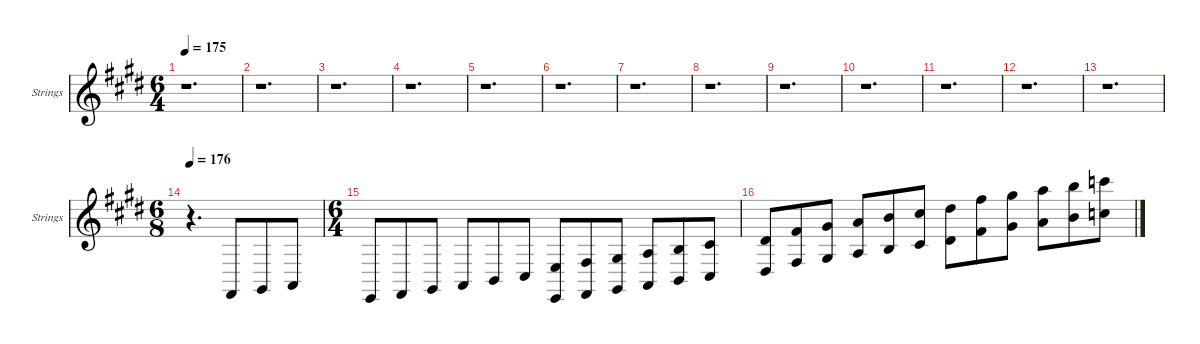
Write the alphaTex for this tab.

\defaultSystemsLayout 4
\hideDynamics
\bracketExtendMode nobrackets
\useSystemSignSeparator
\singleTrackTrackNamePolicy allsystems
\multiTrackTrackNamePolicy allsystems
\firstSystemTrackNameMode fullname
\otherSystemsTrackNameMode fullname
\firstSystemTrackNameOrientation horizontal
\otherSystemsTrackNameOrientation horizontal
\track ("Strings" "vln.") {instrument stringensemble1}
\staff {score}
\tuning (E4 B3 G3 D3 A2 C2)
\ts (6 4)
\tempo 175
\clef g2
\ks e
r.1{d dy mf beam Down} |
r.1{d beam Down} |
r.1{d beam Down} |
r.1{d beam Down} |
r.1{d beam Down} |
r.1{d beam Down} |
r.1{d beam Down} |
r.1{d beam Down} |
r.1{d beam Down} |
r.1{d beam Down} |
r.1{d beam Down} |
r.1{d beam Down} |
r.1{d beam Down} |
\ts (6 8)
\beaming (8 3 3 3 3)
\tempo 176
r.4{d beam Down} 6.6{acc #}.8{beam Up} 8.6{acc #}.8{beam Up} 0.5{acc forcenatural}.8{beam Up} |
\ts (6 4)
\beaming (8 3 3 3 3)
4.6{acc forcenatural}.8{beam Up} 6.6{acc #}.8{beam Up} 8.6{acc #}.8{beam Up beam split} 0.5{acc forcenatural}.8{beam Up} 2.5{acc forcenatural}.8{beam Up} 4.5{acc #}.8{beam Up} (2.4{acc forcenatural} 4.6{acc forcenatural}).8{beam Up} (4.4{acc #} 6.6{acc #}).8{beam Up} (6.4{acc #} 8.6{acc #}).8{beam Up beam split} (7.4{acc forcenatural} 0.5{acc forcenatural}).8{beam Up} (0.2{acc forcenatural} 2.5{acc forcenatural}).8{beam Up} (2.2{acc #} 4.5{acc #}).8{beam Up} |
(4.2{acc #} 6.5{acc #}).8{beam Up} (2.1{acc #} 4.4{acc #}).8{beam Up} (4.1{acc #} 6.4{acc #}).8{beam Up beam split} (5.1{acc forcenatural} 7.4{acc forcenatural}).8{beam Up} (7.1{acc forcenatural} 0.2{acc forcenatural}).8{beam Up} (9.1{acc #} 11.4{acc #}).8{beam Up} (11.1{acc #} 13.4{acc #}).8{beam Down} (14.1{acc #} 11.3{acc #}).8{beam Down} (16.1{acc #} 13.3{acc #}).8{beam Down beam split} (17.1{acc forcenatural} 14.3{acc forcenatural}).8{beam Down} (19.1{acc forcenatural} 16.3{acc forcenatural}).8{beam Down} (20.1{acc forcenatural} 17.3{acc forcenatural}).8{beam Down}
